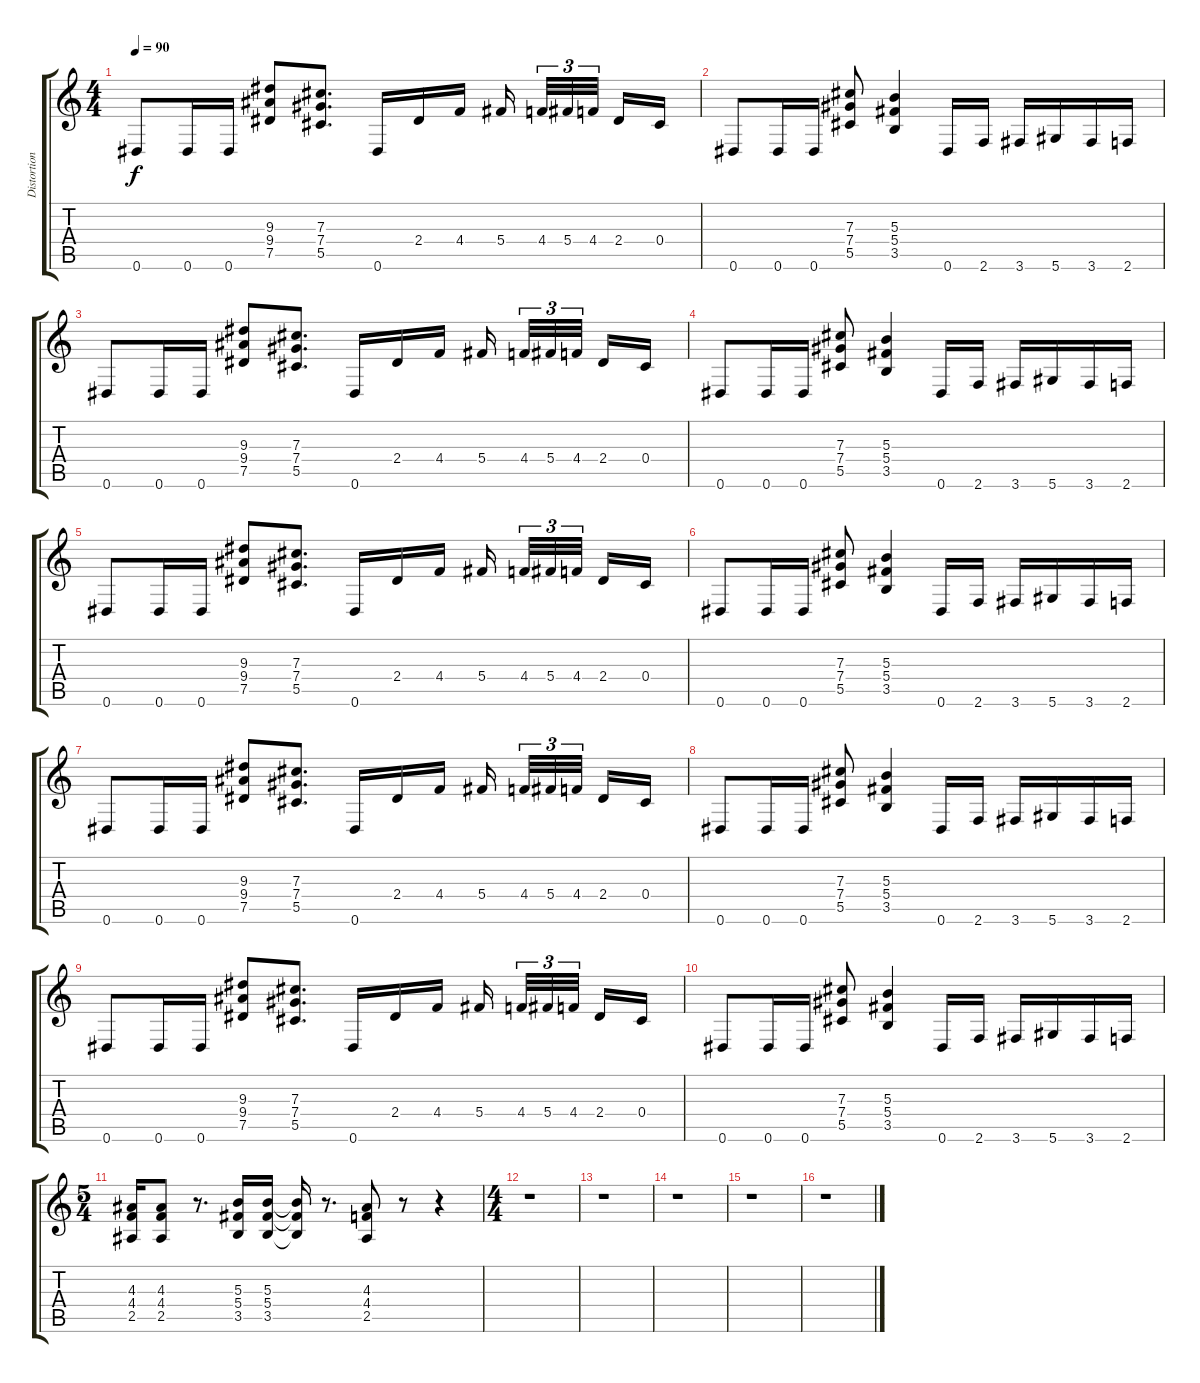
\track ("Distortion gtr" "Distortion") {instrument distortionguitar}
\staff {score tabs}
\tuning (Eb4 Bb3 Gb3 Db3 Ab2 Eb2) {hide}
\ts (4 4)
\tempo 90
\clef g2
\ks c
0.6.8{dy f} 0.6.16 0.6.16 (9.3 9.4 7.5).8 (7.3 7.4 5.5).8{d} 0.6.16 2.4.16 4.4.16 5.4.16{beam splitsecondary} 4.4.32{tu (3 2)} 5.4.32{tu (3 2)} 4.4.32{tu (3 2) beam splitsecondary} 2.4.16 0.4.16 |
0.6.8 0.6.16 0.6.16 (7.3 7.4 5.5).8 (5.3 5.4 3.5).4 0.6.16 2.6.16 3.6.16 5.6.16 3.6.16 2.6.16 |
0.6.8 0.6.16 0.6.16 (9.3 9.4 7.5).8 (7.3 7.4 5.5).8{d} 0.6.16 2.4.16 4.4.16 5.4.16{beam splitsecondary} 4.4.32{tu (3 2)} 5.4.32{tu (3 2)} 4.4.32{tu (3 2) beam splitsecondary} 2.4.16 0.4.16 |
0.6.8 0.6.16 0.6.16 (7.3 7.4 5.5).8 (5.3 5.4 3.5).4 0.6.16 2.6.16 3.6.16 5.6.16 3.6.16 2.6.16 |
0.6.8 0.6.16 0.6.16 (9.3 9.4 7.5).8 (7.3 7.4 5.5).8{d} 0.6.16 2.4.16 4.4.16 5.4.16{beam splitsecondary} 4.4.32{tu (3 2)} 5.4.32{tu (3 2)} 4.4.32{tu (3 2) beam splitsecondary} 2.4.16 0.4.16 |
0.6.8 0.6.16 0.6.16 (7.3 7.4 5.5).8 (5.3 5.4 3.5).4 0.6.16 2.6.16 3.6.16 5.6.16 3.6.16 2.6.16 |
0.6.8 0.6.16 0.6.16 (9.3 9.4 7.5).8 (7.3 7.4 5.5).8{d} 0.6.16 2.4.16 4.4.16 5.4.16{beam splitsecondary} 4.4.32{tu (3 2)} 5.4.32{tu (3 2)} 4.4.32{tu (3 2) beam splitsecondary} 2.4.16 0.4.16 |
0.6.8 0.6.16 0.6.16 (7.3 7.4 5.5).8 (5.3 5.4 3.5).4 0.6.16 2.6.16 3.6.16 5.6.16 3.6.16 2.6.16 |
0.6.8 0.6.16 0.6.16 (9.3 9.4 7.5).8 (7.3 7.4 5.5).8{d} 0.6.16 2.4.16 4.4.16 5.4.16{beam splitsecondary} 4.4.32{tu (3 2)} 5.4.32{tu (3 2)} 4.4.32{tu (3 2) beam splitsecondary} 2.4.16 0.4.16 |
0.6.8 0.6.16 0.6.16 (7.3 7.4 5.5).8 (5.3 5.4 3.5).4 0.6.16 2.6.16 3.6.16 5.6.16 3.6.16 2.6.16 |
\ts (5 4)
(4.3 4.4 2.5).16 (4.3 4.4 2.5).8 r.8{d} (5.3 5.4 3.5).16 (5.3 5.4 3.5).16 (5.3{t} 5.4{t} 3.5{t}).16 r.8{d} (4.3 4.4 2.5).8 r.8 r.4 |
\ts (4 4)
r.1 |
r.1 |
r.1 |
r.1 |
r.1
